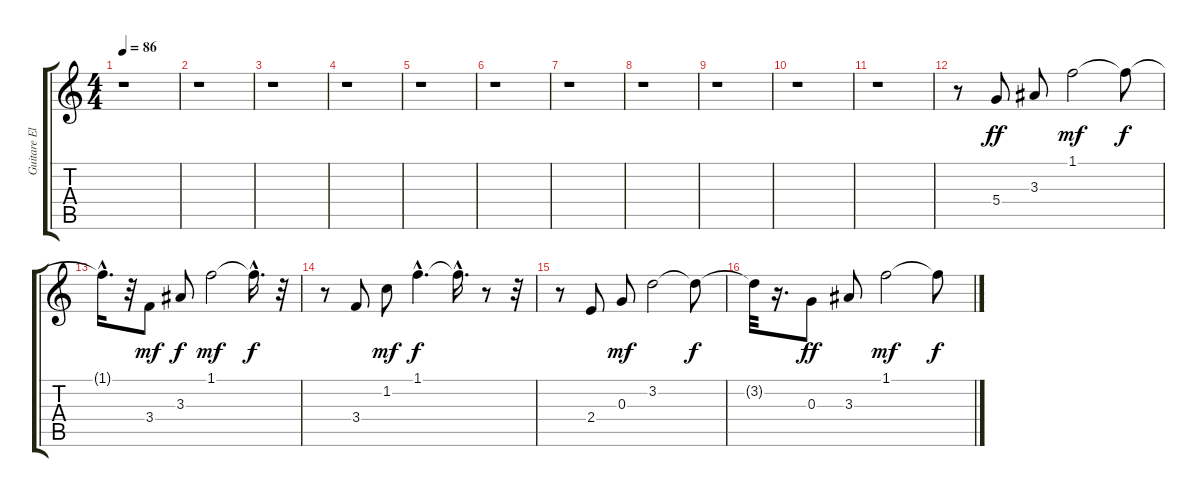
\track ("Guitare Electrique" "Guitare El") {instrument electricguitarclean}
\staff {score tabs}
\tuning (E4 B3 G3 D3 A2 E2) {hide}
\ts (4 4)
\tempo 86
\clef g2
\ks c
r.1{dy ff} |
r.1 |
r.1 |
r.1 |
r.1 |
r.1 |
r.1 |
r.1 |
r.1 |
r.1 |
r.1 |
r.8 5.4.8 3.3.8 1.1.2{dy mf} 1.1{t}.8{dy f} |
1.1{hac t}.16{d} r.32 3.4.8{dy mf} 3.3.8{dy f} 1.1.2{dy mf} 1.1{hac t}.16{d dy f} r.32 |
r.8 3.4.8 1.2.8{dy mf} 1.1{hac}.4{d dy f} 1.1{hac t}.16{d} r.8 r.32 |
r.8 2.4.8 0.3.8{dy mf} 3.2.2 3.2{t}.8{dy f} |
3.2{t}.32 r.16{d} 0.3.8{dy ff} 3.3.8 1.1.2{dy mf} 1.1{t}.8{dy f}
